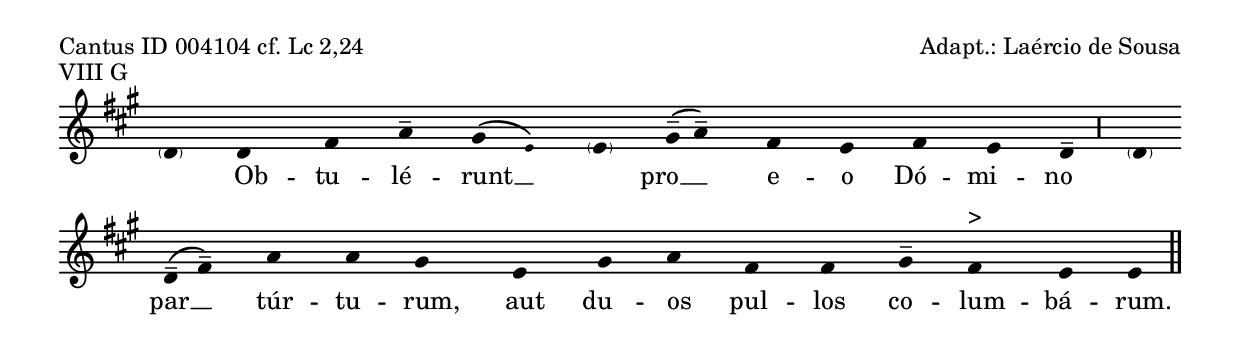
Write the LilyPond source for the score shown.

\version "2.24.1"

\include "gregorian.ly"
\include "../../../modules/lilypond/neums.ily"
\include "../../../modules/lilypond/spacing.ily"
\include "../../../modules/lilypond/layout.ily"
\include "../../../modules/lilypond/lyrics.ily"
\include "../../../modules/lilypond/symbols.ily"

antiphonChant = \relative c' {
  \AntiphonSignature
  \key c \major
  \Cp f \C f a \E c \CL b g \Cp g \EE b c \C a g a g \E f
  \divisioMaior
  \Cp f \EE f a \C c c b g b c a a \E b \Ldim a \C g g
  \divisioMinima
  \finalis
}

antiphonLyrics = \lyricmode {
  _ Ob -- tu -- lé -- runt __ "" pro __ e -- o Dó -- mi -- no _ par __ túr -- tu -- rum, aut du -- os pul -- los co -- lum -- bá -- rum.
}

antiphonLyricsPt = \lyricmode {
  O -- fe -- re -- ce -- ram, __ se -- gun -- do~a lei do Se -- nhor, um par __ de ro -- las ou dois fi -- lho -- tes de pom -- bi -- nhos.
}

\GregorianTranscriptionLayout

\header {
  meter = "Cantus ID 004104 cf. Lc 2,24"
  arranger = "Adapt.: Laércio de Sousa"
}

\score {
  \header {
    piece = "VIII G"
  }

  \new GregorianTranscriptionStaff <<
    \new GregorianTranscriptionVoice = "antiphon" {
      \transpose c a, \antiphonChant
    }

    \new GregorianTranscriptionLyrics \lyricsto "antiphon" \antiphonLyrics
    \new GregorianTranscriptionAltLyrics \lyricsto "antiphon" \antiphonLyricsPt
  >>
}